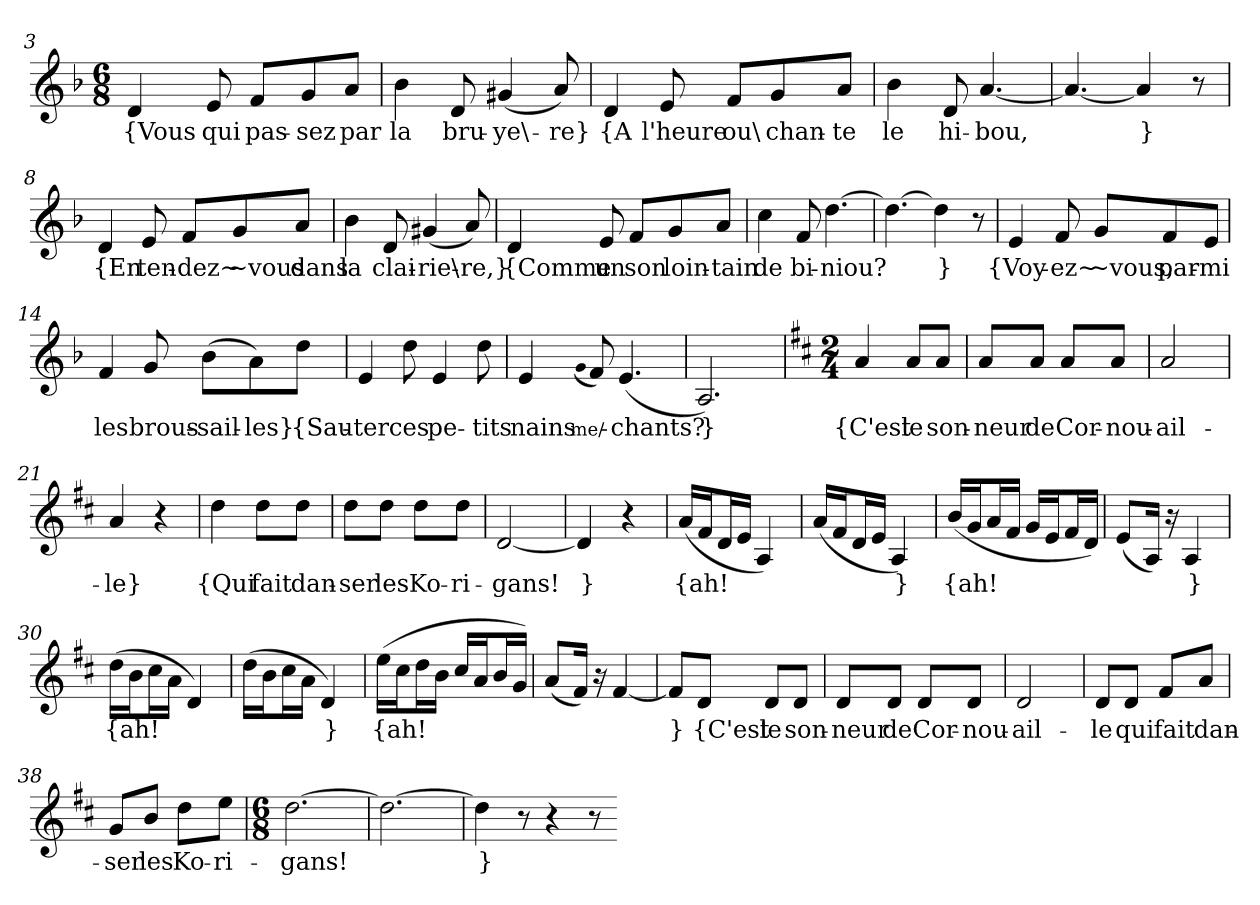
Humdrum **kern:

**kern	**text
*part1	*part1
*staff1	*staff1
*clefG2	*
*k[b-]	*
*M6/8	*
=3	=3
4d	{Vous
8e	qui
8f/L	pas-
8g/	-sez
8a/J	par
=4	=4
4b-	la
8d	bru-
(4g#X	-ye\-
8a)	-re}
=5	=5
4d	{A
8e	l'heure
8f/L	ou\
8g/	chan-
8a/J	-te
=6	=6
4b-	le
8d	hi-
[4.a	-bou,
=7	=7
4.a_	.
4a]	}
8r	.
=8	=8
4d	{En
8e	ten-
8f/L	-dez~
8g/	~vous
8a/J	dans
=9	=9
4b-	la
8d	clai-
(4g#X	-rie\-
8a)	-re,}
=10	=10
4d	{Comme
8e	un
8f/L	son
8g/	loin-
8a/J	-tain
=11	=11
4cc	de
8f	bi-
[4.dd	-niou?
=12	=12
4.dd_	.
4dd]	}
8r	.
=13	=13
4e	{Voy-
8f	-ez~
8g/L	~vous,
8f/	par-
8e/J	-mi
=14	=14
4f	les
8g	brous-
(8b-\L	-sail-
8a\)	-les}
8dd\J	{Sau-
=15	=15
4e	-ter
8dd	ces
4e	pe-
8dd	-tits
=16	=16
4e	nains
(qg	me/-
8f)	.
(4.e	-chants?
=17	=17
2.A)	}
=18	=18
*k[f#c#]	*
*M2/4	*
4a	{C'est
8a/L	le
8a/J	son-
=19	=19
8a/L	-neur
8a/J	de
8a/L	Cor-
8a/J	-nou-
=20	=20
2a	-ail-
=21	=21
4a	-le}
4r	.
=22	=22
4dd	{Qui
8dd\L	fait
8dd\J	dan-
=23	=23
8dd\L	-ser
8dd\J	les
8dd\L	Ko-
8dd\J	-ri-
=24	=24
[2d	-gans!
=25	=25
4d]	}
4r	.
=26	=26
(16a/LL	{ah!
16f#/J	.
16d/L	.
16e/JJ	.
4A)	.
=27	=27
(16a/LL	.
16f#/J	.
16d/L	.
16e/JJ	.
4A)	}
=28	=28
(16b/LL	{ah!
16g/J	.
16a/L	.
16f#/JJ	.
16g/LL	.
16e/J	.
16f#/L	.
16d/JJ)	.
=29	=29
(8e/L	.
16A/Jk)	.
16r	.
4A	}
=30	=30
(16dd\LL	{ah!
16b\J	.
16cc#\L	.
16a\JJ	.
4d)	.
=31	=31
(16dd\LL	.
16b\J	.
16cc#\L	.
16a\JJ	.
4d)	}
=32	=32
(16ee\LL	{ah!
16cc#\J	.
16dd\L	.
16b\JJ	.
16cc#/LL	.
16a/J	.
16b/L	.
16g/JJ)	.
=33	=33
(8a/L	.
16f#/Jk)	.
16r	.
[4f#	.
=34	=34
8f#/L]	}
8d/J	{C'est
8d/L	le
8d/J	son-
=35	=35
8d/L	-neur
8d/J	de
8d/L	Cor-
8d/J	-nou-
=36	=36
2d	-ail-
=37	=37
8d/L	-le
8d/J	qui
8f#/L	fait
8a/J	dan-
=38	=38
8g/L	-ser
8b/J	les
8dd\L	Ko-
8ee\J	-ri-
=39	=39
*M6/8	*
[2.dd	-gans!
=40	=40
2.dd_	.
=41	=41
4dd]	}
8r	.
4r	.
8r	.
=-	=-
*-	*-
